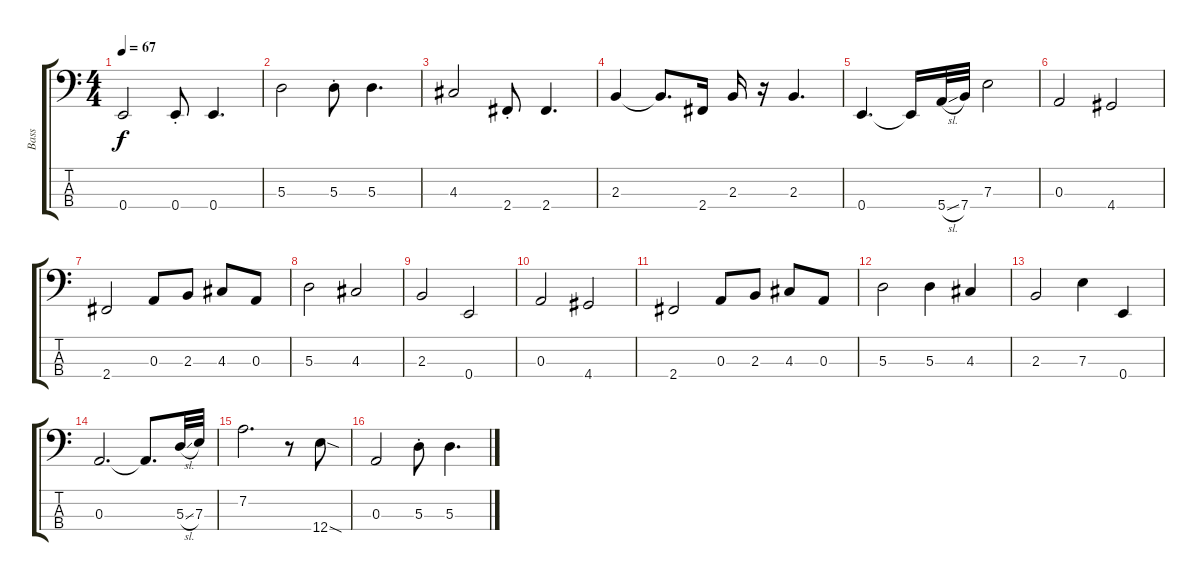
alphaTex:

\track ("Bass" "Bass") {instrument electricbassfinger}
\staff {score tabs}
\tuning (G2 D2 A1 E1) {hide}
\ts (4 4)
\tempo 67
\clef f4
\ks c
0.4.2{dy f} 0.4{st}.8 0.4.4{d} |
5.3.2 5.3{st}.8 5.3.4{d} |
4.3.2 2.4{st}.8 2.4.4{d} |
2.3.4 2.3{t}.8{d} 2.4.16 2.3.16 r.16 2.3.4{d} |
0.4.4{d} 0.4{t}.16 5.4{sl}.32 7.4.32 7.3.2 |
0.3.2 4.4.2 |
2.4.2 0.3.8 2.3.8 4.3.8 0.3.8 |
5.3.2 4.3.2 |
2.3.2 0.4.2 |
0.3.2 4.4.2 |
2.4.2 0.3.8 2.3.8 4.3.8 0.3.8 |
5.3.2 5.3.4 4.3.4 |
2.3.2 7.3.4 0.4.4 |
0.3.2{d} 0.3{t}.8{d} 5.3{sl}.32 7.3.32 |
7.2.2{d} r.8 12.4{sod}.8 |
0.3.2 5.3{st}.8 5.3.4{d}
